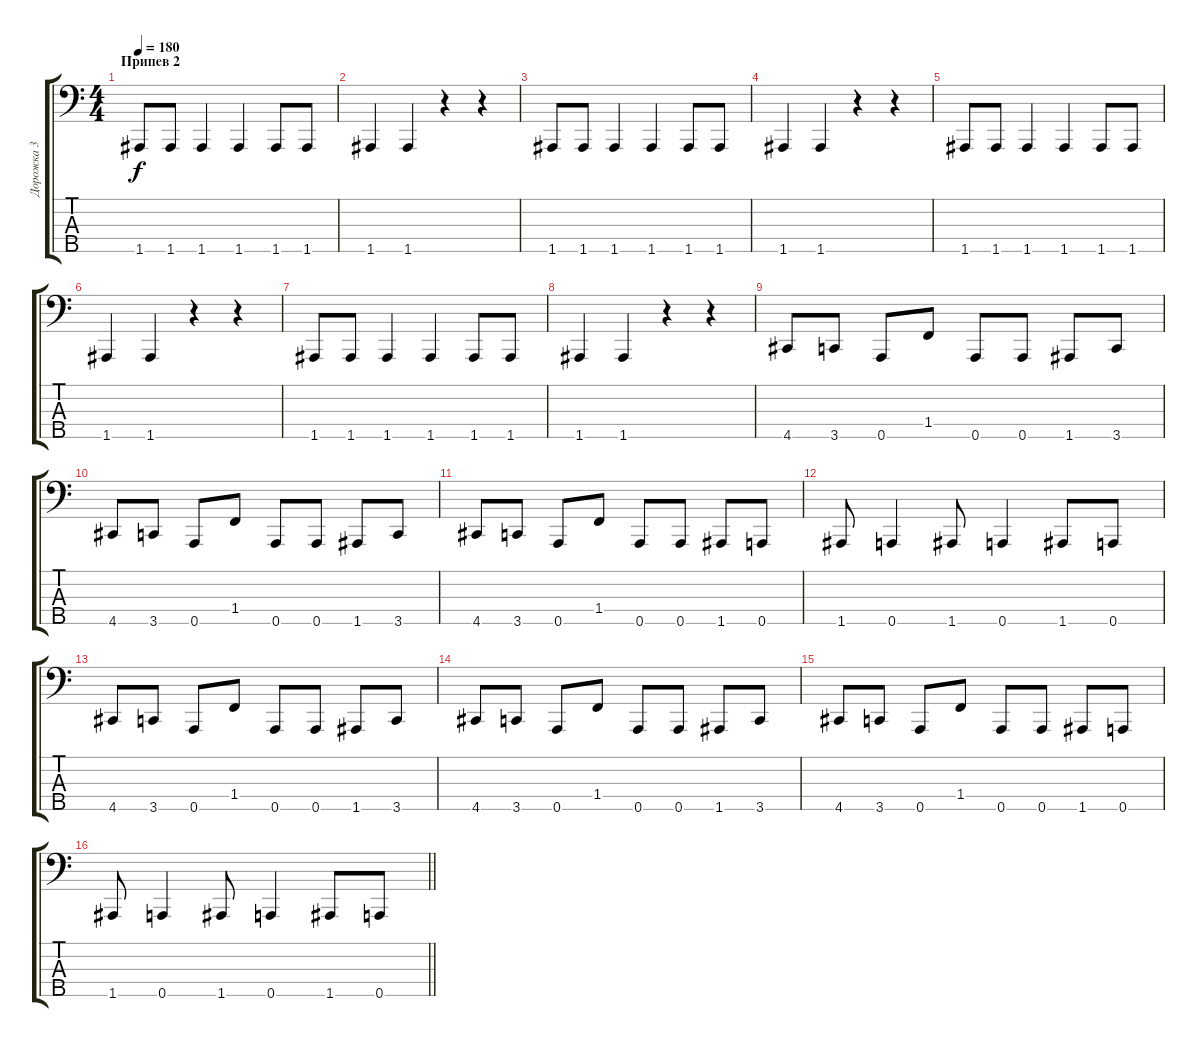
\track ("Дорожка 3" "Дорожка 3") {instrument electricbasspick}
\staff {score tabs}
\tuning (G2 D2 A1 E1 A0) {hide}
\ts (4 4)
\section ("" "Припев 2")
\tempo 180
\clef f4
\ks c
1.5.8{dy f} 1.5.8 1.5.4 1.5.4 1.5.8 1.5.8 |
1.5.4 1.5.4 r.4 r.4 |
1.5.8 1.5.8 1.5.4 1.5.4 1.5.8 1.5.8 |
1.5.4 1.5.4 r.4 r.4 |
1.5.8 1.5.8 1.5.4 1.5.4 1.5.8 1.5.8 |
1.5.4 1.5.4 r.4 r.4 |
1.5.8 1.5.8 1.5.4 1.5.4 1.5.8 1.5.8 |
1.5.4 1.5.4 r.4 r.4 |
4.5.8 3.5.8 0.5.8 1.4.8 0.5.8 0.5.8 1.5.8 3.5.8 |
4.5.8 3.5.8 0.5.8 1.4.8 0.5.8 0.5.8 1.5.8 3.5.8 |
4.5.8 3.5.8 0.5.8 1.4.8 0.5.8 0.5.8 1.5.8 0.5.8 |
1.5.8 0.5.4 1.5.8 0.5.4 1.5.8 0.5.8 |
4.5.8 3.5.8 0.5.8 1.4.8 0.5.8 0.5.8 1.5.8 3.5.8 |
4.5.8 3.5.8 0.5.8 1.4.8 0.5.8 0.5.8 1.5.8 3.5.8 |
4.5.8 3.5.8 0.5.8 1.4.8 0.5.8 0.5.8 1.5.8 0.5.8 |
\barLineRight lightlight
1.5.8 0.5.4 1.5.8 0.5.4 1.5.8 0.5.8
